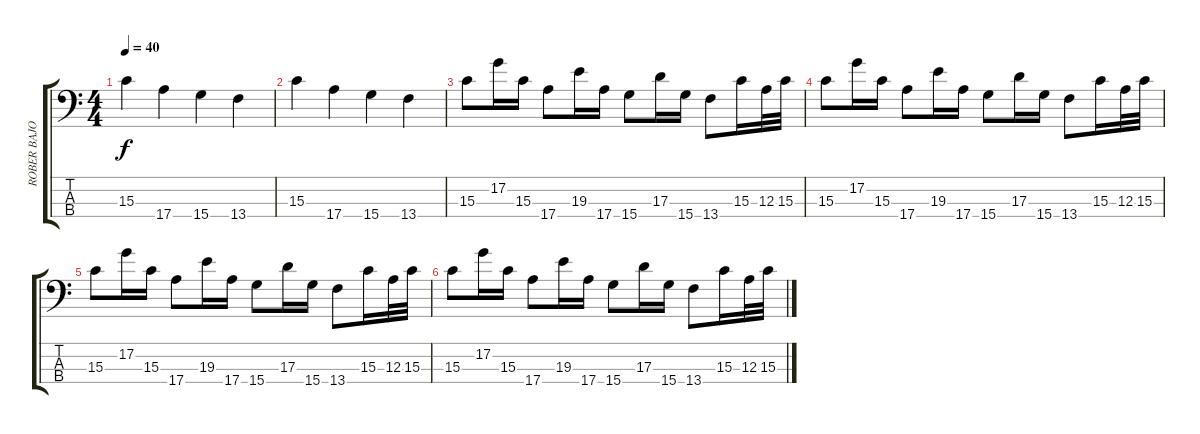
\track ("ROBER BAJO" "ROBER BAJO") {instrument electricbasspick}
\staff {score tabs}
\tuning (G2 D2 A1 E1) {hide}
\ts (4 4)
\tempo 40
\clef f4
\ks c
15.3.4{dy f instrument electricbasspick} 17.4.4 15.4.4 13.4.4 |
15.3.4 17.4.4 15.4.4 13.4.4 |
15.3.8 17.2.16 15.3.16 17.4.8 19.3.16 17.4.16 15.4.8 17.3.16 15.4.16 13.4.8 15.3.16 12.3.32 15.3.32 |
15.3.8 17.2.16 15.3.16 17.4.8 19.3.16 17.4.16 15.4.8 17.3.16 15.4.16 13.4.8 15.3.16 12.3.32 15.3.32 |
15.3.8 17.2.16 15.3.16 17.4.8 19.3.16 17.4.16 15.4.8 17.3.16 15.4.16 13.4.8 15.3.16 12.3.32 15.3.32 |
15.3.8 17.2.16 15.3.16 17.4.8 19.3.16 17.4.16 15.4.8 17.3.16 15.4.16 13.4.8 15.3.16 12.3.32 15.3.32
